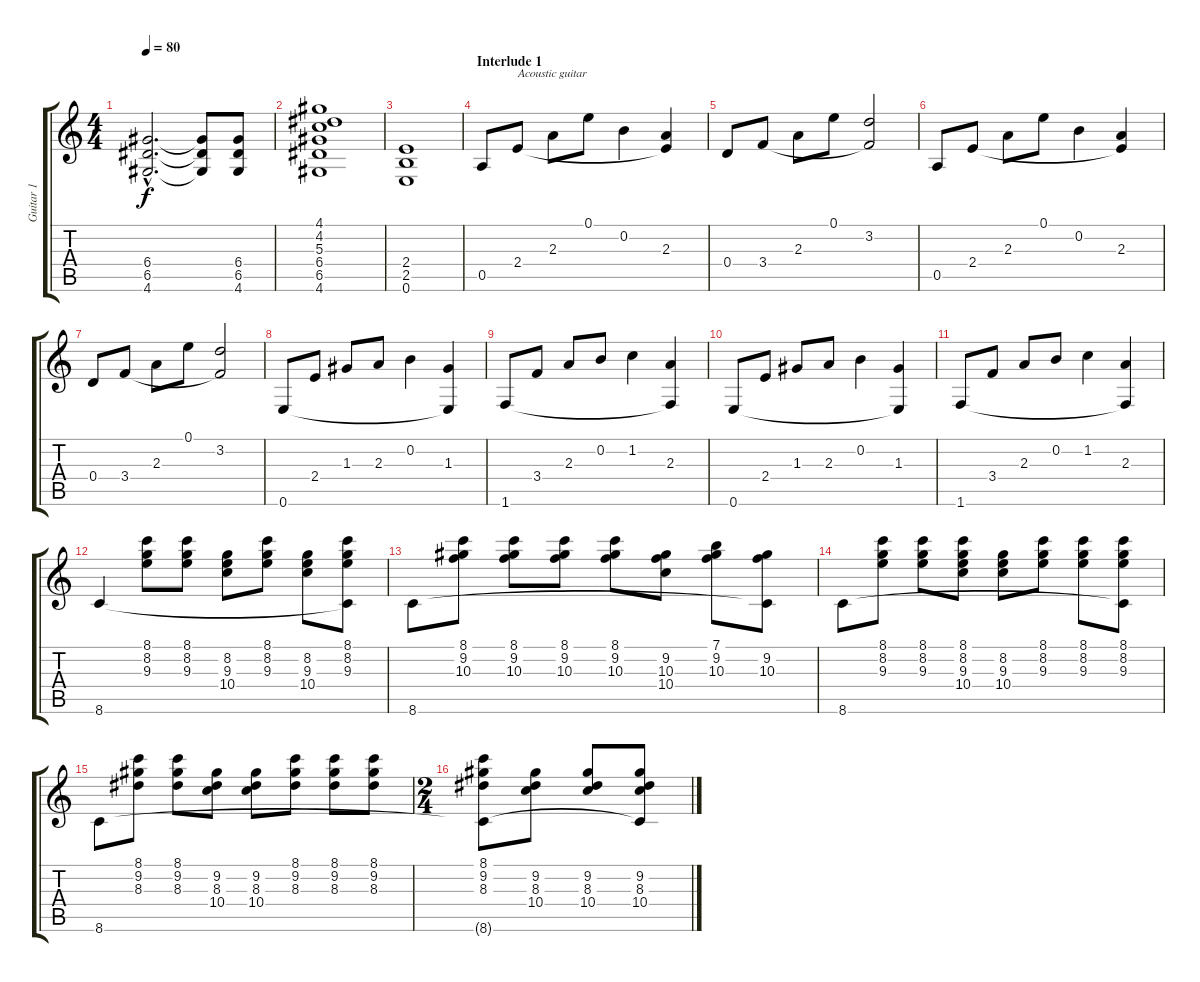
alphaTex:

\track ("Guitar 1" "Guitar 1") {instrument distortionguitar}
\staff {score tabs}
\tuning (E4 B3 G3 D3 A2 E2) {hide}
\ts (4 4)
\tempo 80
\clef g2
\ks c
(6.4{hac} 6.5{hac} 4.6{hac}).2{d dy f} (6.4{t} 6.5{t} 4.6{t}).8 (6.4 6.5 4.6).8 |
(4.1 4.2 5.3 6.4 6.5 4.6).1 |
(2.4 2.5 0.6).1 |
\section ("" "Interlude 1")
0.5.8{volume 12 instrument acousticguitarnylon} 2.4.8{txt "Acoustic guitar"} 2.3.8 0.1.8 0.2.4 (2.3 2.4{t}).4 |
0.4.8 3.4.8 2.3.8 0.1.8 (3.2 3.4{t}).2 |
0.5.8 2.4.8 2.3.8 0.1.8 0.2.4 (2.3 2.4{t}).4 |
0.4.8 3.4.8 2.3.8 0.1.8 (3.2 3.4{t}).2 |
0.6.8 2.4.8 1.3.8 2.3.8 0.2.4 (1.3 0.6{t}).4 |
1.6.8 3.4.8 2.3.8 0.2.8 1.2.4 (2.3 1.6{t}).4 |
0.6.8 2.4.8 1.3.8 2.3.8 0.2.4 (1.3 0.6{t}).4 |
1.6.8 3.4.8 2.3.8 0.2.8 1.2.4 (2.3 1.6{t}).4 |
8.6.4 (8.1 8.2 9.3).8 (8.1 8.2 9.3).8 (8.2 9.3 10.4).8 (8.1 8.2 9.3).8 (8.2 9.3 10.4).8 (8.1 8.2 9.3 8.6{t}).8 |
8.6.8 (8.1 9.2 10.3).8 (8.1 9.2 10.3).8 (8.1 9.2 10.3).8 (8.1 9.2 10.3).8 (9.2 10.3 10.4).8 (7.1 9.2 10.3).8 (9.2 10.3 8.6{t}).8 |
8.6.8 (8.1 8.2 9.3).8 (8.1 8.2 9.3).8 (8.1 8.2 9.3 10.4).8 (8.2 9.3 10.4).8 (8.1 8.2 9.3).8 (8.1 8.2 9.3).8 (8.1 8.2 9.3 8.6{t}).8 |
8.6.8 (8.1 9.2 8.3).8 (8.1 9.2 8.3).8 (9.2 8.3 10.4).8 (9.2 8.3 10.4).8 (8.1 9.2 8.3).8 (8.1 9.2 8.3).8 (8.1 9.2 8.3).8 |
\ts (2 4)
(8.1 9.2 8.3 8.6{t}).8 (9.2 8.3 10.4).8 (9.2 8.3 10.4).8 (9.2 8.3 10.4 8.6{t}).8
